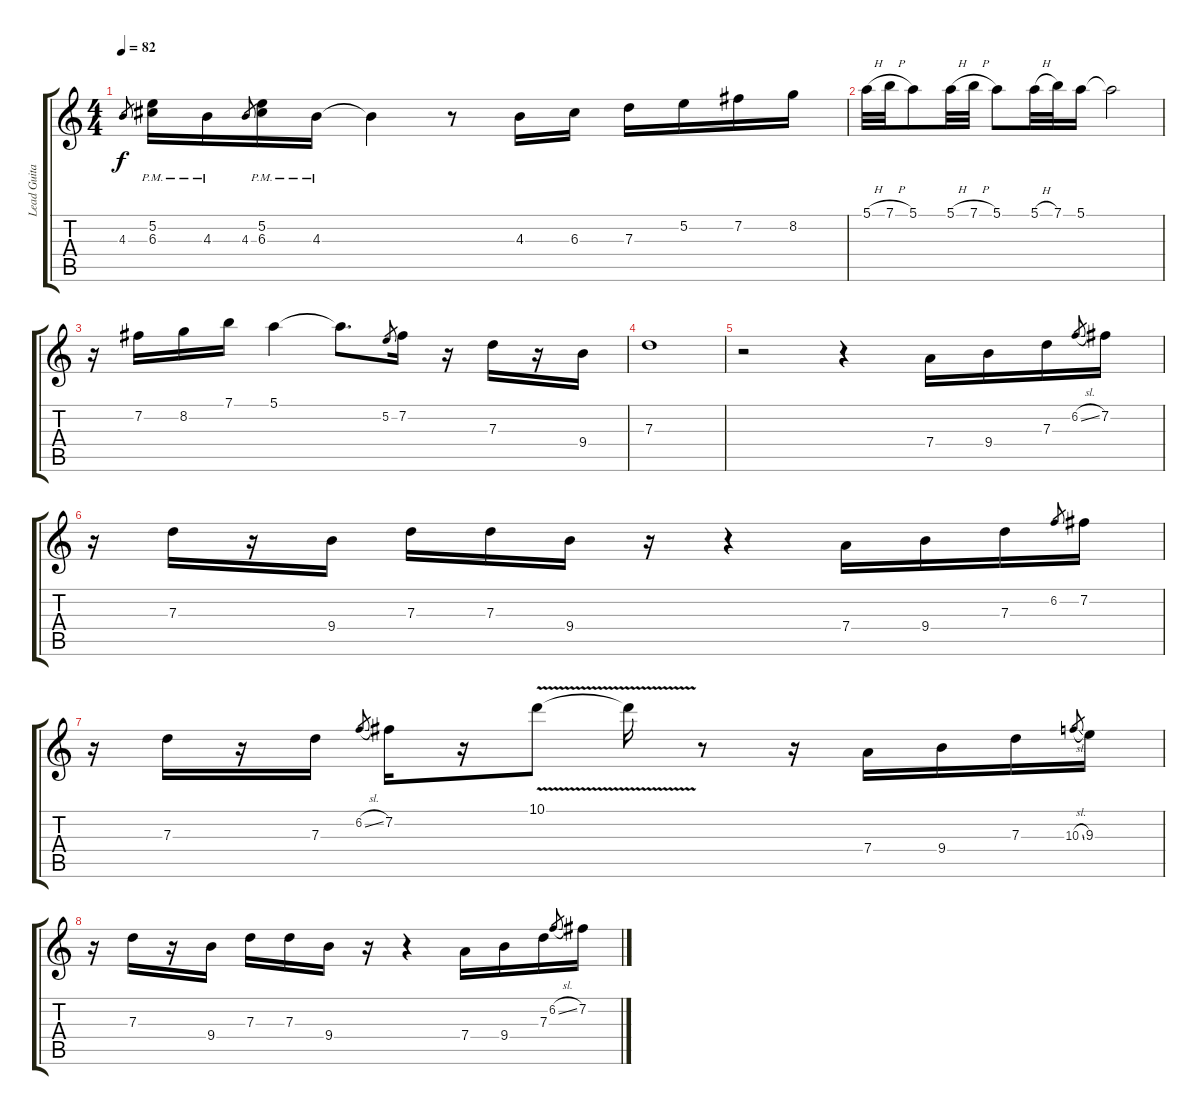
\track ("Lead Guitar" "Lead Guita") {instrument electricguitarjazz}
\staff {score tabs}
\tuning (E4 B3 G3 D3 A2 E2) {hide}
\ts (4 4)
\tempo 82
\clef g2
\ks c
4.3.8{gr dy f} (5.2{pm} 6.3{pm}).16 4.3{pm}.16 4.3.8{gr} (5.2{pm} 6.3{pm}).16 4.3{pm}.16 4.3{t}.4 r.8 4.3.16 6.3.16 7.3.16 5.2.16 7.2.16 8.2.16 |
5.1{h}.32 7.1{h}.32 5.1.8 5.1{h}.32 7.1{h}.32 5.1.8 5.1{h}.32 7.1.32 5.1.16 5.1{t}.2 |
r.16 7.2.16 8.2.16 7.1.16 5.1.4 5.1{t}.8{d} 5.2.8{gr} 7.2.16 r.16 7.3.16 r.16 9.4.16 |
7.3.1 |
r.2 r.4 7.4.16 9.4.16 7.3.16 6.2{sl}.8{gr} 7.2.16 |
r.16 7.3.16 r.16 9.4.16 7.3.16 7.3.16 9.4.16 r.16 r.4 7.4.16 9.4.16 7.3.16 6.2.8{gr} 7.2.16 |
r.16 7.3.16 r.16 7.3.16 6.2{sl}.8{gr} 7.2.16 r.16 10.1{v}.8 10.1{t}.16 r.8 r.16 7.4.16 9.4.16 7.3.16 10.3{sl}.8{gr} 9.3.16 |
r.16 7.3.16 r.16 9.4.16 7.3.16 7.3.16 9.4.16 r.16 r.4 7.4.16 9.4.16 7.3.16 6.2{sl}.8{gr} 7.2.16
